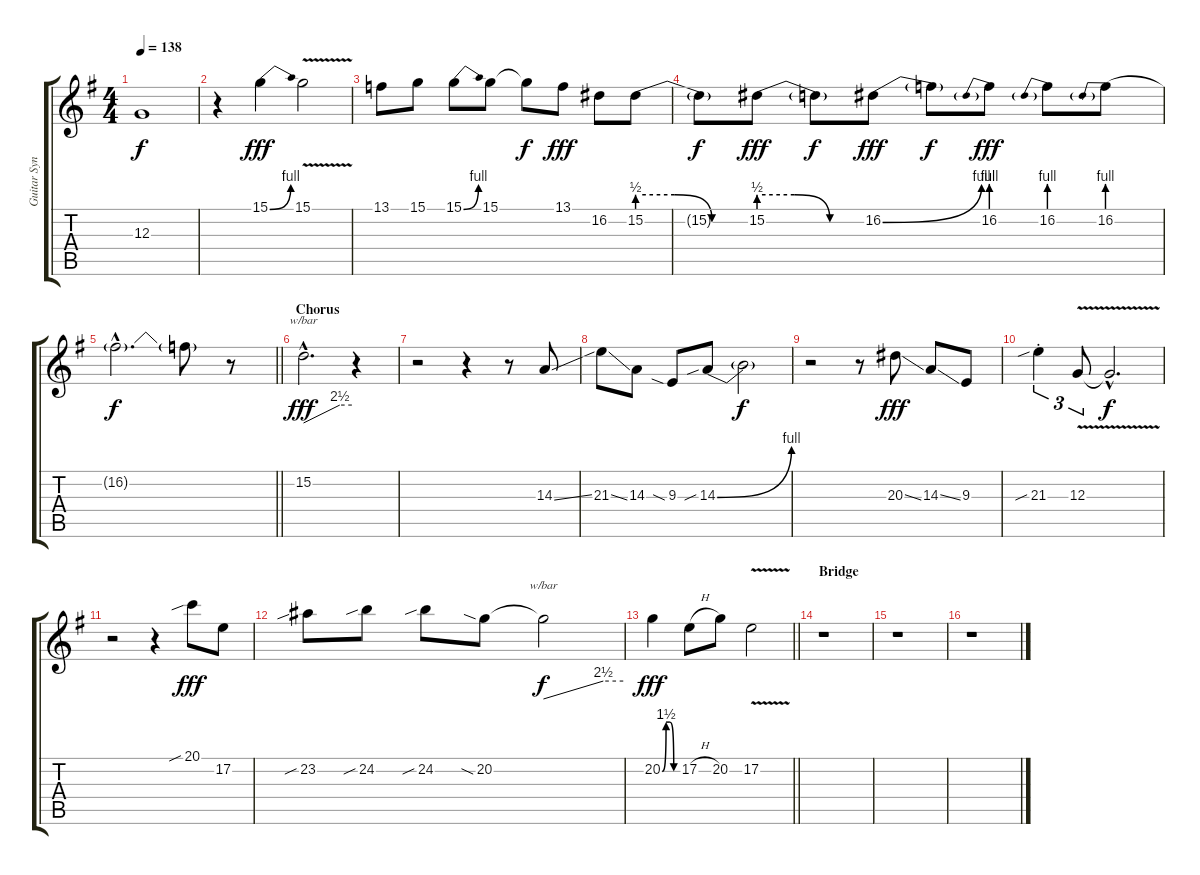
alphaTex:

\track ("Guitar Synth" "Guitar Syn") {instrument lead5charang}
\staff {score tabs}
\tuning (E4 B3 G3 D3 A2 E2) {hide}
\ts (4 4)
\tempo 138
\clef g2
\ks g
12.3{t}.1{dy f} |
r.4 15.1{be (bend 0 0 60 4)}.4{dy fff} 15.1{v}.2 |
13.1.8 15.1.8 15.1{be (bend 0 0 60 4)}.8 15.1.8 15.1{t}.8{dy f} 13.1.8{dy fff} 16.2.8 15.2{be (custom 0 2 20 2 40 0 60 0)}.8 |
15.2{t}.8{dy f} 15.2{be (custom 0 2 20 2 40 0 60 0)}.8{dy fff} 15.2{t}.8{dy f} 16.2{be (bend 0 0 60 4)}.8{dy fff} 16.2{t}.8{dy f} 16.2{be (prebend 0 4 60 4)}.8{dy fff} 16.2{be (prebend 0 4 60 4)}.8 16.2{be (prebend 0 4 60 4)}.8 |
\barLineRight lightlight
16.2{hac t}.2{d dy f} 16.2{t}.8 r.8 |
\section ("" "Chorus")
15.2{hac}.2{d tbe (custom default 0 0 45 10 60 10) dy fff} r.4 |
r.2 r.4 r.8 14.3{ss}.8 |
21.3{ss}.8 14.3.8 9.3{sia}.8 14.3{be (bend 0 0 60 4) sib}.8 14.3{t}.2{dy f} |
r.2 r.8 20.3{ss}.8{dy fff} 14.3{ss}.8 9.3.8 |
21.3{sib st}.4{tu (3 2)} 12.3{v}.8{tu (3 2)} 12.3{hac t}.2{d dy f} |
r.2 r.4 20.1{sib}.8{dy fff} 17.2.8 |
23.2{sib}.8 24.2{sib}.8 24.2{sib}.8 20.2{sia}.8 20.2{t}.2{tbe (custom default 0 0 45 10 60 10) dy f} |
\barLineRight lightlight
20.2{be (custom 0 0 15 6 30 6 45 0 60 0)}.4{dy fff} 17.2{h}.8 20.2.8 17.2{v}.2 |
\section ("" "Bridge")
r.1 |
r.1 |
r.1
